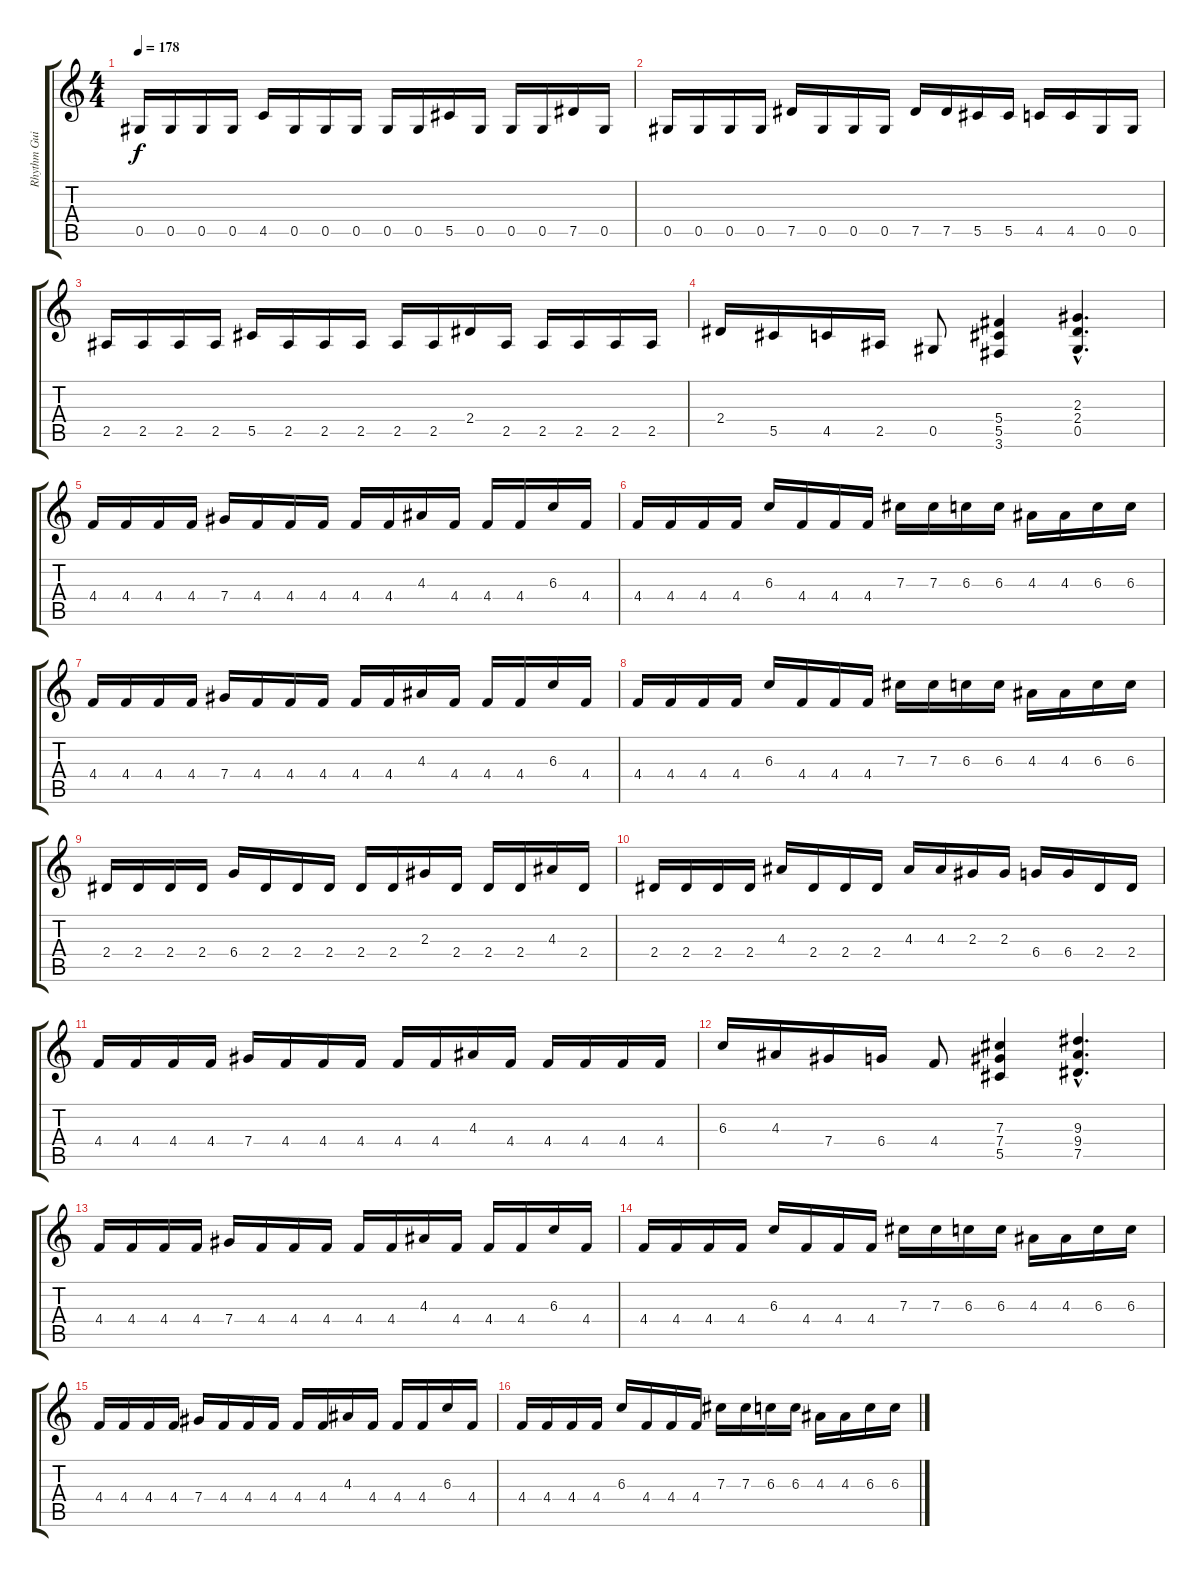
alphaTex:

\track ("Rhythm Guitar 1" "Rhythm Gui") {instrument distortionguitar}
\staff {score tabs}
\tuning (Eb4 Bb3 Gb3 Db3 Ab2 Eb2) {hide}
\ts (4 4)
\tempo 178
\clef g2
\ks c
0.5.16{dy f} 0.5.16 0.5.16 0.5.16 4.5.16 0.5.16 0.5.16 0.5.16 0.5.16 0.5.16 5.5.16 0.5.16 0.5.16 0.5.16 7.5.16 0.5.16 |
0.5.16 0.5.16 0.5.16 0.5.16 7.5.16 0.5.16 0.5.16 0.5.16 7.5.16 7.5.16 5.5.16 5.5.16 4.5.16 4.5.16 0.5.16 0.5.16 |
2.5.16 2.5.16 2.5.16 2.5.16 5.5.16 2.5.16 2.5.16 2.5.16 2.5.16 2.5.16 2.4.16 2.5.16 2.5.16 2.5.16 2.5.16 2.5.16 |
2.4.16 5.5.16 4.5.16 2.5.16 0.5.8 (5.4 5.5 3.6).4 (2.3{hac} 2.4{hac} 0.5{hac}).4{d} |
4.4.16 4.4.16 4.4.16 4.4.16 7.4.16 4.4.16 4.4.16 4.4.16 4.4.16 4.4.16 4.3.16 4.4.16 4.4.16 4.4.16 6.3.16 4.4.16 |
4.4.16 4.4.16 4.4.16 4.4.16 6.3.16 4.4.16 4.4.16 4.4.16 7.3.16 7.3.16 6.3.16 6.3.16 4.3.16 4.3.16 6.3.16 6.3.16 |
4.4.16 4.4.16 4.4.16 4.4.16 7.4.16 4.4.16 4.4.16 4.4.16 4.4.16 4.4.16 4.3.16 4.4.16 4.4.16 4.4.16 6.3.16 4.4.16 |
4.4.16 4.4.16 4.4.16 4.4.16 6.3.16 4.4.16 4.4.16 4.4.16 7.3.16 7.3.16 6.3.16 6.3.16 4.3.16 4.3.16 6.3.16 6.3.16 |
2.4.16 2.4.16 2.4.16 2.4.16 6.4.16 2.4.16 2.4.16 2.4.16 2.4.16 2.4.16 2.3.16 2.4.16 2.4.16 2.4.16 4.3.16 2.4.16 |
2.4.16 2.4.16 2.4.16 2.4.16 4.3.16 2.4.16 2.4.16 2.4.16 4.3.16 4.3.16 2.3.16 2.3.16 6.4.16 6.4.16 2.4.16 2.4.16 |
4.4.16 4.4.16 4.4.16 4.4.16 7.4.16 4.4.16 4.4.16 4.4.16 4.4.16 4.4.16 4.3.16 4.4.16 4.4.16 4.4.16 4.4.16 4.4.16 |
6.3.16 4.3.16 7.4.16 6.4.16 4.4.8 (7.3 7.4 5.5).4 (9.3{hac} 9.4{hac} 7.5{hac}).4{d} |
4.4.16 4.4.16 4.4.16 4.4.16 7.4.16 4.4.16 4.4.16 4.4.16 4.4.16 4.4.16 4.3.16 4.4.16 4.4.16 4.4.16 6.3.16 4.4.16 |
4.4.16 4.4.16 4.4.16 4.4.16 6.3.16 4.4.16 4.4.16 4.4.16 7.3.16 7.3.16 6.3.16 6.3.16 4.3.16 4.3.16 6.3.16 6.3.16 |
4.4.16 4.4.16 4.4.16 4.4.16 7.4.16 4.4.16 4.4.16 4.4.16 4.4.16 4.4.16 4.3.16 4.4.16 4.4.16 4.4.16 6.3.16 4.4.16 |
4.4.16 4.4.16 4.4.16 4.4.16 6.3.16 4.4.16 4.4.16 4.4.16 7.3.16 7.3.16 6.3.16 6.3.16 4.3.16 4.3.16 6.3.16 6.3.16
